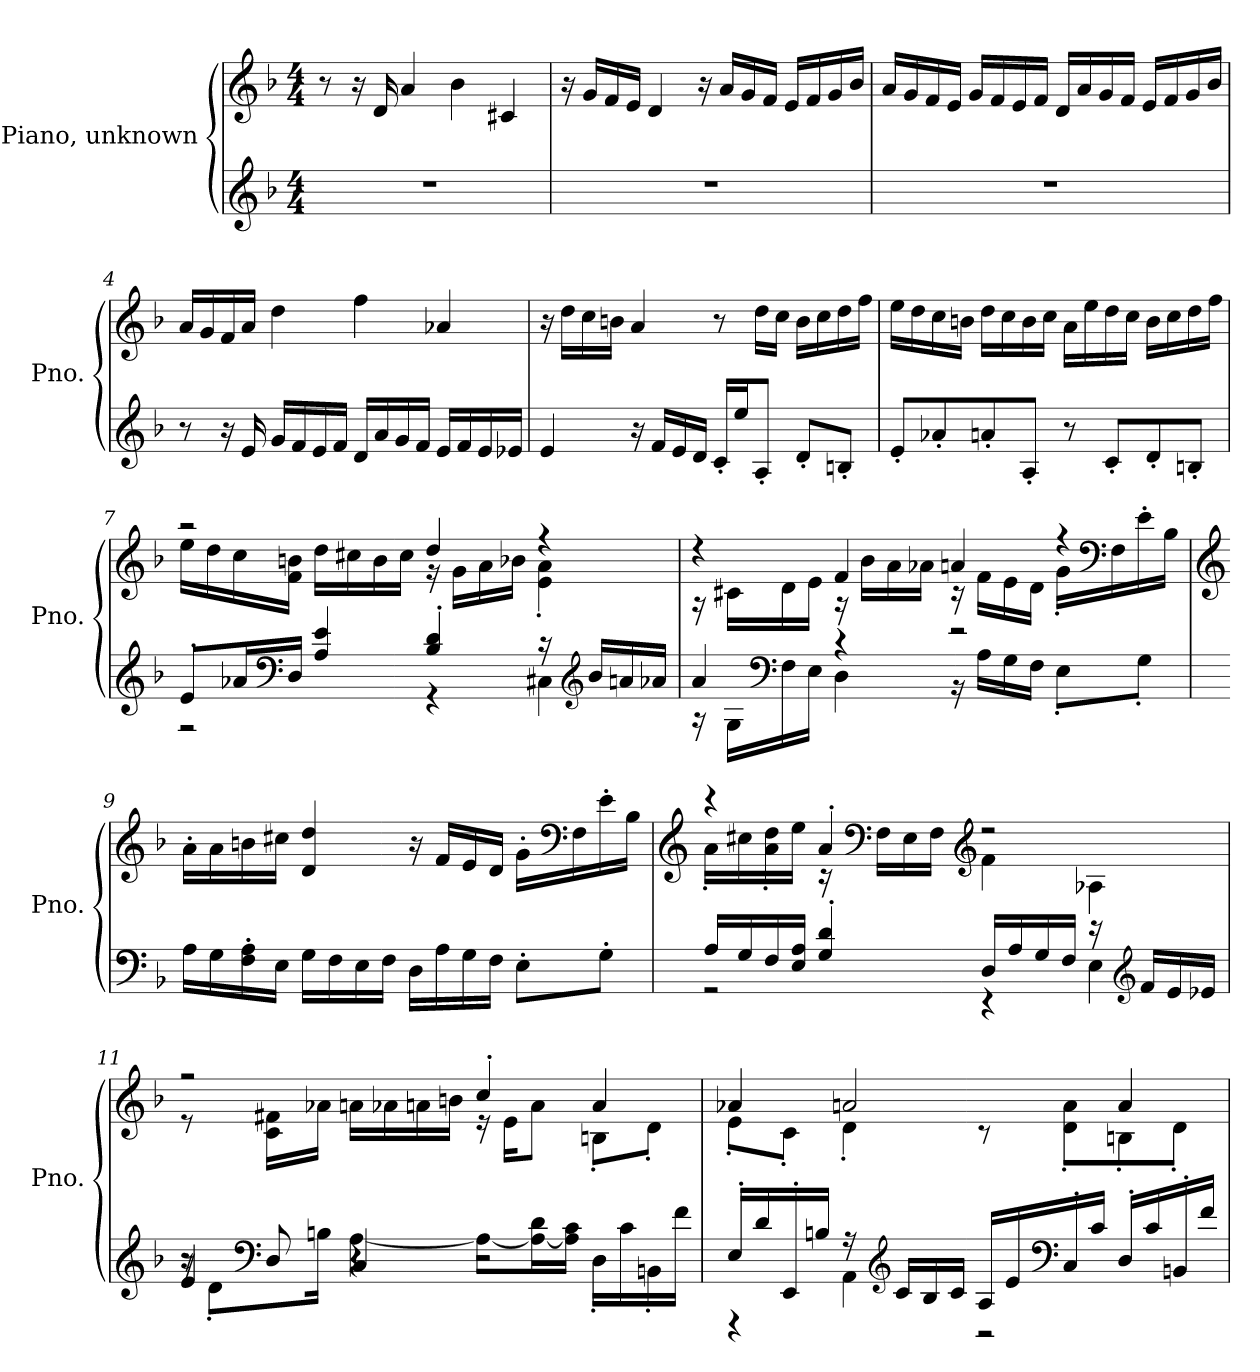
**kern	**kern
*part1	*part1
*staff2	*staff1
*I"Piano, unknown	*
*I'Pno.	*
*clefG2	*clefG2
*k[b-]	*k[b-]
*M4/4	*M4/4
*MM120	*MM120
=1	=1
1r	8r
.	16r
.	16d/
.	4a/
.	4b-\
.	4c#X/
=2	=2
1r	16r
.	16g/LL
.	16f/
.	16e/JJ
.	4d/
.	16r
.	16a/LL
.	16g/
.	16f/JJ
.	16e/LL
.	16f/
.	16g/
.	16b-/JJ
=3	=3
1r	16a/LL
.	16g/
.	16f/
.	16e/JJ
.	16g/LL
.	16f/
.	16e/
.	16f/JJ
.	16d/LL
.	16a/
.	16g/
.	16f/JJ
.	16e/LL
.	16f/
.	16g/
.	16b-/JJ
!!LO:LB:g=z
=4	=4
8r	16a/LL
.	16g/
16r	16f/
16e/	16a/JJ
16g/LL	4dd\
16f/	.
16e/	.
16f/JJ	.
16d/LL	4ff\
16a/	.
16g/	.
16f/JJ	.
16e/LL	4a-X/
16f/	.
16e/	.
16e-X/JJ	.
=5	=5
4e/	16r
.	16dd\LL
.	16cc\
.	16bn\JJ
16r	4a/
16f/LL	.
16e/	.
16d/JJ	.
16c'/LL	8r
16ee/J	.
8A'/J	16dd\LL
.	16cc\JJ
8d'/L	16b\LL
.	16cc\
8Bn'/J	16dd\
.	16ff\JJ
!!LO:LB:g=z
=6	=6
8e'/L	16ee\LL
.	16dd\
8a-X'/	16cc\
.	16bn\JJ
8an'/	16dd\LL
.	16cc\
8A'/J	16b\
.	16cc\JJ
8r	16a\LL
.	16ee\
8c'/L	16dd\
.	16cc\JJ
8d'/	16b\LL
.	16cc\
8Bn'/J	16dd\
.	16ff\JJ
=7	=7
*^	*^
8e'/L	2r	2r	16ee\LL
.	.	.	16dd\
16a-X/L	.	.	16cc\
*clefF4	*	*	*
16D/JJ	.	.	16f\ 16bn\JJ
4A/ 4e/	.	.	16dd\LL
.	.	.	16cc#X\
.	.	.	16b\
.	.	.	16cc#\JJ
4B-/' 4d/'	4r	4dd/	16r
.	.	.	16g\LL
.	.	.	16a\
.	.	.	16b-X\JJ
16r	4C#X\	4r	4e\' 4a\'
*clefG2	*	*	*
16b-/LL	.	.	.
16an/	.	.	.
16a-X/JJ	.	.	.
!!LO:LB:g=z	!!
=8	=8	=8	=8
4a/	16r	4r	16r
.	16G\LL	.	16c#X\LL
*clefF4	*	*	*
.	16F\	.	16d\
.	16E\JJ	.	16e\JJ
4r	4D\	4f/	16r
.	.	.	16b-\LL
.	.	.	16a\
.	.	.	16a-X\JJ
2r	16r	4an/	16r
.	16A\LL	.	16f\LL
.	16G\	.	16e\
.	16F\JJ	.	16d\JJ
.	8E'\L	4r	16g'\LL
*	*	*clefF4	*
.	.	.	16F\
.	8G'\J	.	16e'\
.	.	.	16B-\JJ
*v	*v	*	*
*	*v	*v
=9	=9
*	*clefG2
16A\LL	16a'\LL
16G\	16a\
16F\' 16A\'	16bn\
16E\JJ	16cc#X\JJ
16G\LL	4d/ 4dd/
16F\	.
16E\	.
16F\JJ	.
16D\LL	16r
16A\	16f/LL
16G\	16e/
16F\JJ	16d/JJ
8E'\L	16g'\LL
*	*clefF4
.	16F\
8G'\J	16e'\
.	16B-\JJ
!!LO:LB:g=z
=10	=10
*	*clefG2
*^	*^
16A/LL	2r	4r	16a'\LL
16G/	.	.	16cc#X\
16F/	.	.	16a\' 16dd\'
16E/ 16A/JJ	.	.	16ee\JJ
4G/' 4d/'	.	4a'/	16r
*	*	*clefF4	*
.	.	.	16F\LL
.	.	.	16E\
.	.	.	16F\JJ
*	*	*clefG2	*
16D/LL	4r	2r	4f\
16A/	.	.	.
16G/	.	.	.
16F/JJ	.	.	.
16r	4E\	.	4A-X\
*clefG2	*	*	*
16f/LL	.	.	.
16e/	.	.	.
16e-X/JJ	.	.	.
=11	=11	=11	=11
*	*^	*	*
4e/	16r	8r	2r	8r
.	8d'\L	.	.	.
*clefF4	*	*	*	*
.	.	8D/	.	16c\ 16f#X\LL
.	16Bn\Jk	.	.	16a-X\JJ
4r	[4A\	4C/	.	16an\LL
.	.	.	.	16a-X\
.	.	.	.	16an\
.	.	.	.	16bn\JJ
2r	8A\L_	2r	4cc'/	16r
.	.	.	.	16e\KL
.	16A\_ 16d\L	.	.	8a\J
.	16A\] 16c\JJ	.	.	.
.	16D'\LL	.	4a/	8Bn'\L
.	16c\	.	.	.
.	16BBn'\	.	.	8d'\J
.	16f\JJ	.	.	.
*	*v	*v	*	*
!!LO:LB:g=z	!!
=12	=12	=12	=12
16E'/LL	4r	4a-X/	8e'\L
16d/	.	.	.
16EE'/	.	.	8c'\J
16Bn/JJ	.	.	.
16r	4AA\	2an/	4d'\
*clefG2	*	*	*
16c/LL	.	.	.
16B/	.	.	.
16c/JJ	.	.	.
16A/LL	2r	.	8r
16e/	.	.	.
*clefF4	*	*	*
16C'/	.	.	8d\' 8a\'L
16c/JJ	.	.	.
16D'/LL	.	4a/	8Bn'\
16c/	.	.	.
16BBn'/	.	.	8d'\J
16f/JJ	.	.	.
*v	*v	*	*
*	*v	*v
=	=
*-	*-
